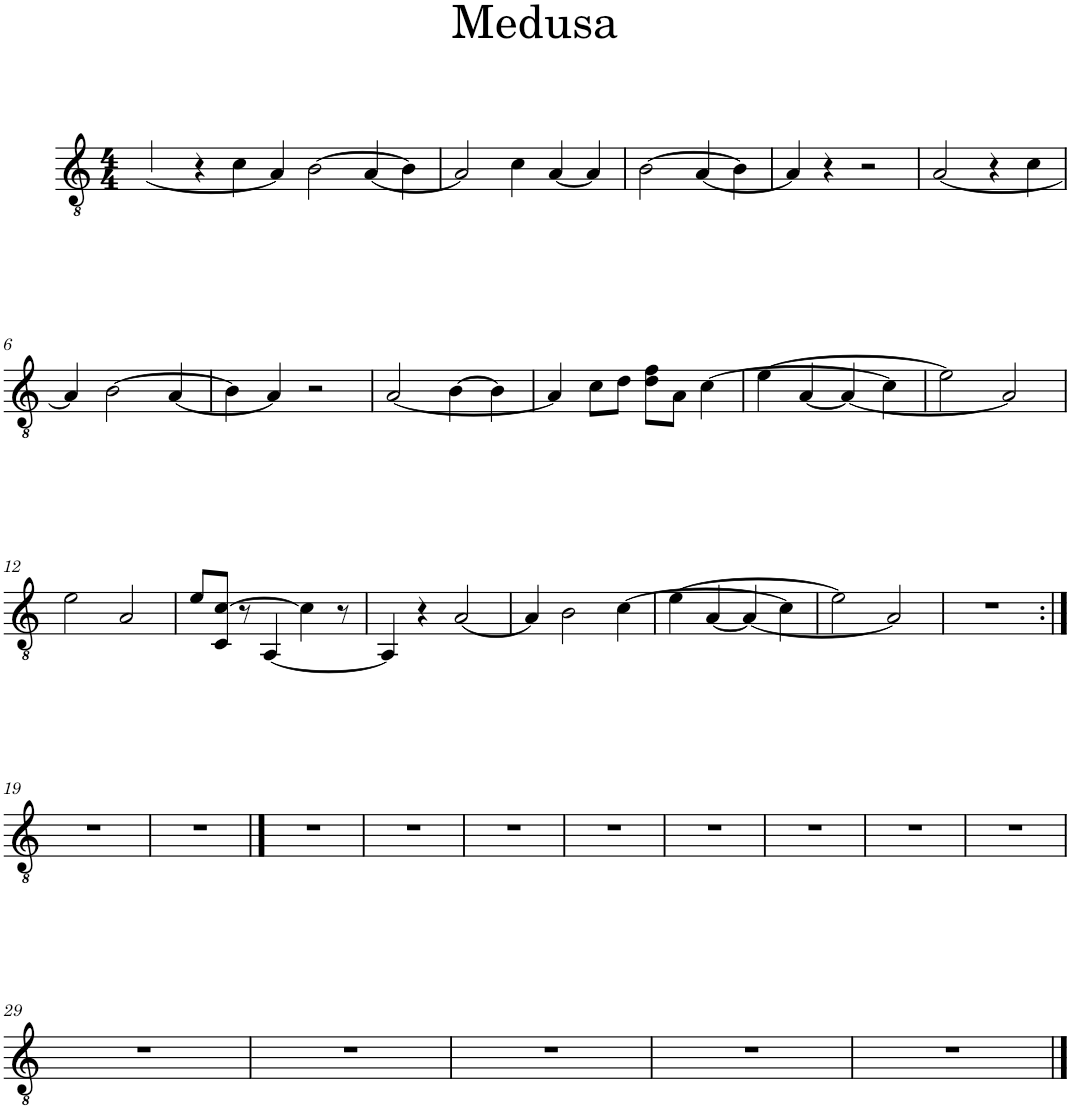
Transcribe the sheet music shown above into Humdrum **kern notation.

**kern
*part1
*staff1
*I"Classical Guitar
*I'Guit.
*clefGv2
*k[]
*M4/4
=1
[2A/
4r
4c\
4A/]
[2B\
[4A/
4B\]
=2
2A/]
4c\
[4A/
4A/]
=3
[2B\
[4A/
4B\]
=4
4A/]
4r
2r
=5
[2A/
4r
4c\
!!LO:LB:g=z
=6
4A/]
[2B\
[4A/
=7
4B\]
4A/]
2r
=8
[2A/
[4B\
4B\]
=9
4A/]
8c\L
8d\J
8d\ 8f\L
8A\J
[4c\
=10
[4e\
[4A/
4A/_
4c\]
=11
2e\]
2A/]
!!LO:LB:g=z
=12
2e\
2A/
=13
8e/L
8C/ [8c/J
8r
[4AA/
4c\]
8r
=14
4AA/]
4r
[2A/
=15
4A/]
2B\
[4c\
=16
[4e\
[4A/
4A/_
4c\]
=17
2e\]
2A/]
=18
1r
!!LO:LB:g=z
=19:|!
1r
=20
1r
==21
1r
=22
1r
=23
1r
=24
1r
=25
1r
=26
1r
=27
1r
=28
1r
!!LO:LB:g=z
=29
1r
=30
1r
=31
1r
=32
1r
=33
1r
==
*-
